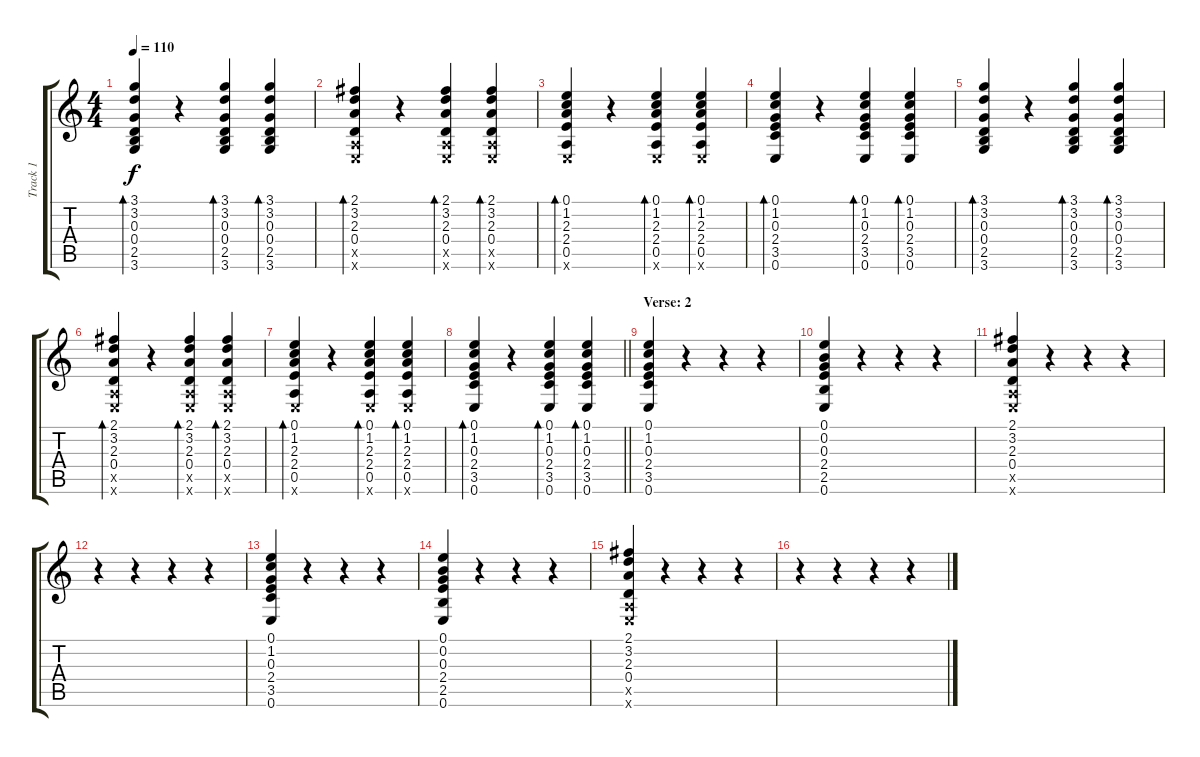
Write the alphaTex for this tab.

\track ("Track 1" "Track 1") {instrument acousticguitarnylon}
\staff {score tabs}
\tuning (E4 B3 G3 D3 A2 E2) {hide}
\ts (4 4)
\tempo 110
\clef g2
\ks c
(3.1 3.2 0.3 0.4 2.5 3.6).4{bd 60 dy f} r.4 (3.1 3.2 0.3 0.4 2.5 3.6).4{bd 60} (3.1 3.2 0.3 0.4 2.5 3.6).4{bd 60} |
(2.1 3.2 2.3 0.4 0.5{x} 0.6{x}).4{bd 60} r.4 (2.1 3.2 2.3 0.4 0.5{x} 0.6{x}).4{bd 60} (2.1 3.2 2.3 0.4 0.5{x} 0.6{x}).4{bd 60} |
(0.1 1.2 2.3 2.4 0.5 0.6{x}).4{bd 60} r.4 (0.1 1.2 2.3 2.4 0.5 0.6{x}).4{bd 60} (0.1 1.2 2.3 2.4 0.5 0.6{x}).4{bd 60} |
(0.1 1.2 0.3 2.4 3.5 0.6).4{bd 60} r.4 (0.1 1.2 0.3 2.4 3.5 0.6).4{bd 60} (0.1 1.2 0.3 2.4 3.5 0.6).4{bd 60} |
(3.1 3.2 0.3 0.4 2.5 3.6).4{bd 60} r.4 (3.1 3.2 0.3 0.4 2.5 3.6).4{bd 60} (3.1 3.2 0.3 0.4 2.5 3.6).4{bd 60} |
(2.1 3.2 2.3 0.4 0.5{x} 0.6{x}).4{bd 60} r.4 (2.1 3.2 2.3 0.4 0.5{x} 0.6{x}).4{bd 60} (2.1 3.2 2.3 0.4 0.5{x} 0.6{x}).4{bd 60} |
(0.1 1.2 2.3 2.4 0.5 0.6{x}).4{bd 60} r.4 (0.1 1.2 2.3 2.4 0.5 0.6{x}).4{bd 60} (0.1 1.2 2.3 2.4 0.5 0.6{x}).4{bd 60} |
\barLineRight lightlight
(0.1 1.2 0.3 2.4 3.5 0.6).4{bd 60} r.4 (0.1 1.2 0.3 2.4 3.5 0.6).4{bd 60} (0.1 1.2 0.3 2.4 3.5 0.6).4{bd 60} |
\section ("" "Verse: 2")
(0.1 1.2 0.3 2.4 3.5 0.6).4 r.4 r.4 r.4 |
(0.1 0.2 0.3 2.4 2.5 0.6).4 r.4 r.4 r.4 |
(2.1 3.2 2.3 0.4 0.5{x} 0.6{x}).4 r.4 r.4 r.4 |
r.4 r.4 r.4 r.4 |
(0.1 1.2 0.3 2.4 3.5 0.6).4 r.4 r.4 r.4 |
(0.1 0.2 0.3 2.4 2.5 0.6).4 r.4 r.4 r.4 |
(2.1 3.2 2.3 0.4 0.5{x} 0.6{x}).4 r.4 r.4 r.4 |
r.4 r.4 r.4 r.4
